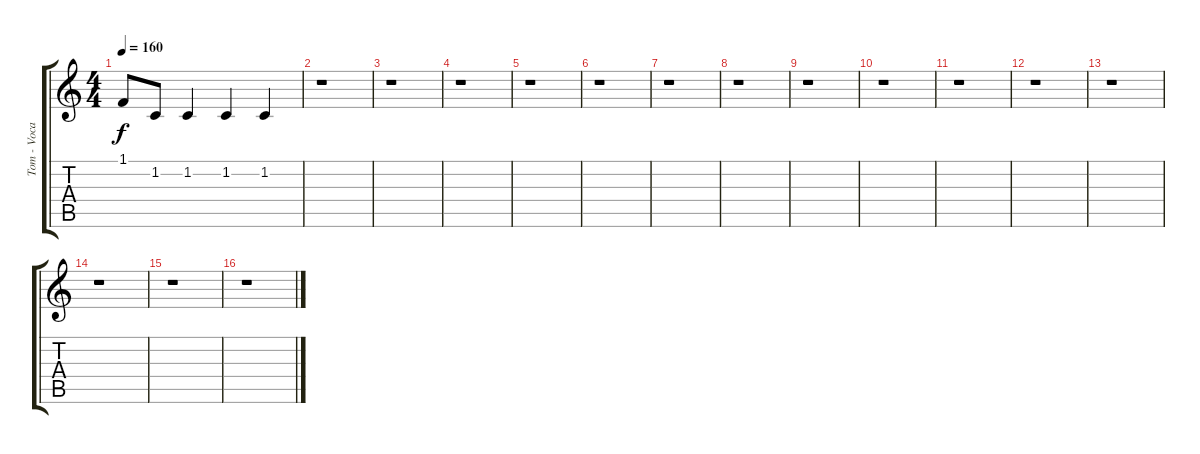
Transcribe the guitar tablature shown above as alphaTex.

\track ("Tom - Vocals" "Tom - Voca") {instrument synthbrass2}
\staff {score tabs}
\tuning (E4 B3 G3 D3 A2 E2) {hide}
\ts (4 4)
\tempo 160
\clef g2
\ks c
1.1{t}.8{dy f} 1.2.8 1.2.4 1.2.4 1.2.4 |
r.1 |
r.1 |
r.1 |
r.1 |
r.1 |
r.1 |
r.1 |
r.1 |
r.1 |
r.1 |
r.1 |
r.1 |
r.1 |
r.1 |
r.1
